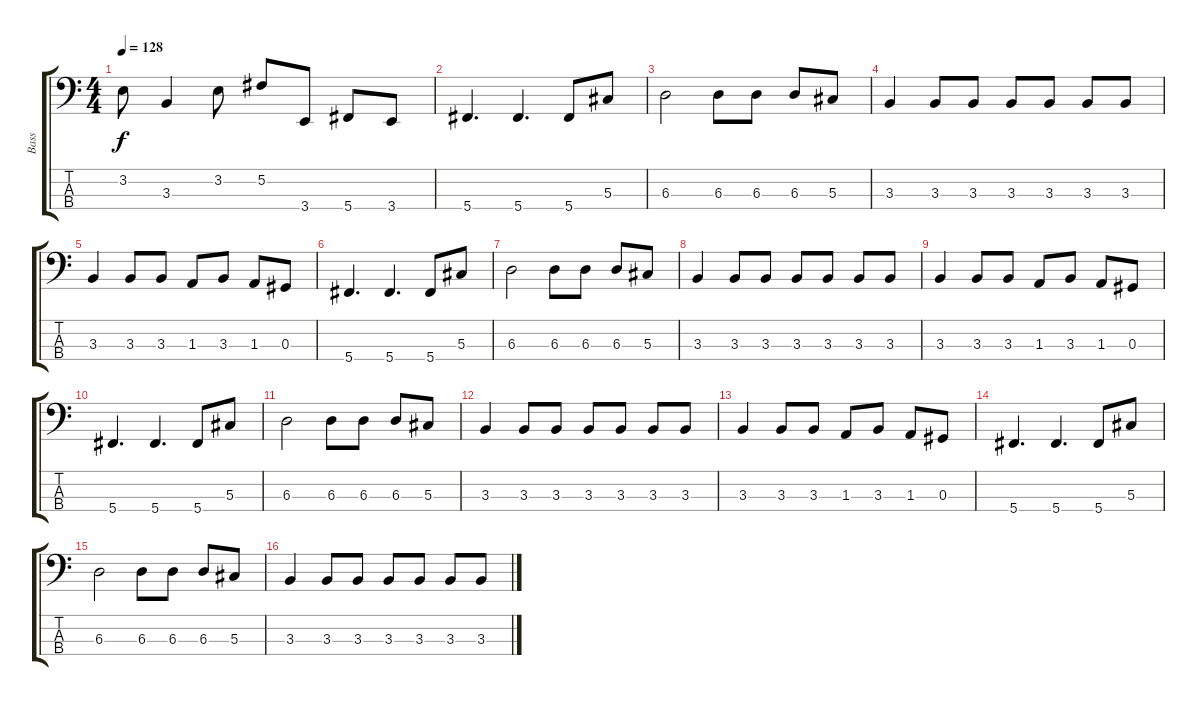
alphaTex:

\track ("Bass" "Bass") {instrument electricbassfinger}
\staff {score tabs}
\tuning (Gb2 Db2 Ab1 Db1) {hide}
\ts (4 4)
\tempo 128
\clef f4
\ks c
3.2.8{dy f} 3.3.4 3.2.8 5.2.8 3.4.8 5.4.8 3.4.8 |
5.4.4{d} 5.4.4{d} 5.4.8 5.3.8 |
6.3.2 6.3.8 6.3.8 6.3.8 5.3.8 |
3.3.4 3.3.8 3.3.8 3.3.8 3.3.8 3.3.8 3.3.8 |
3.3.4 3.3.8 3.3.8 1.3.8 3.3.8 1.3.8 0.3.8 |
5.4.4{d} 5.4.4{d} 5.4.8 5.3.8 |
6.3.2 6.3.8 6.3.8 6.3.8 5.3.8 |
3.3.4 3.3.8 3.3.8 3.3.8 3.3.8 3.3.8 3.3.8 |
3.3.4 3.3.8 3.3.8 1.3.8 3.3.8 1.3.8 0.3.8 |
5.4.4{d} 5.4.4{d} 5.4.8 5.3.8 |
6.3.2 6.3.8 6.3.8 6.3.8 5.3.8 |
3.3.4 3.3.8 3.3.8 3.3.8 3.3.8 3.3.8 3.3.8 |
3.3.4 3.3.8 3.3.8 1.3.8 3.3.8 1.3.8 0.3.8 |
5.4.4{d} 5.4.4{d} 5.4.8 5.3.8 |
6.3.2 6.3.8 6.3.8 6.3.8 5.3.8 |
3.3.4 3.3.8 3.3.8 3.3.8 3.3.8 3.3.8 3.3.8
